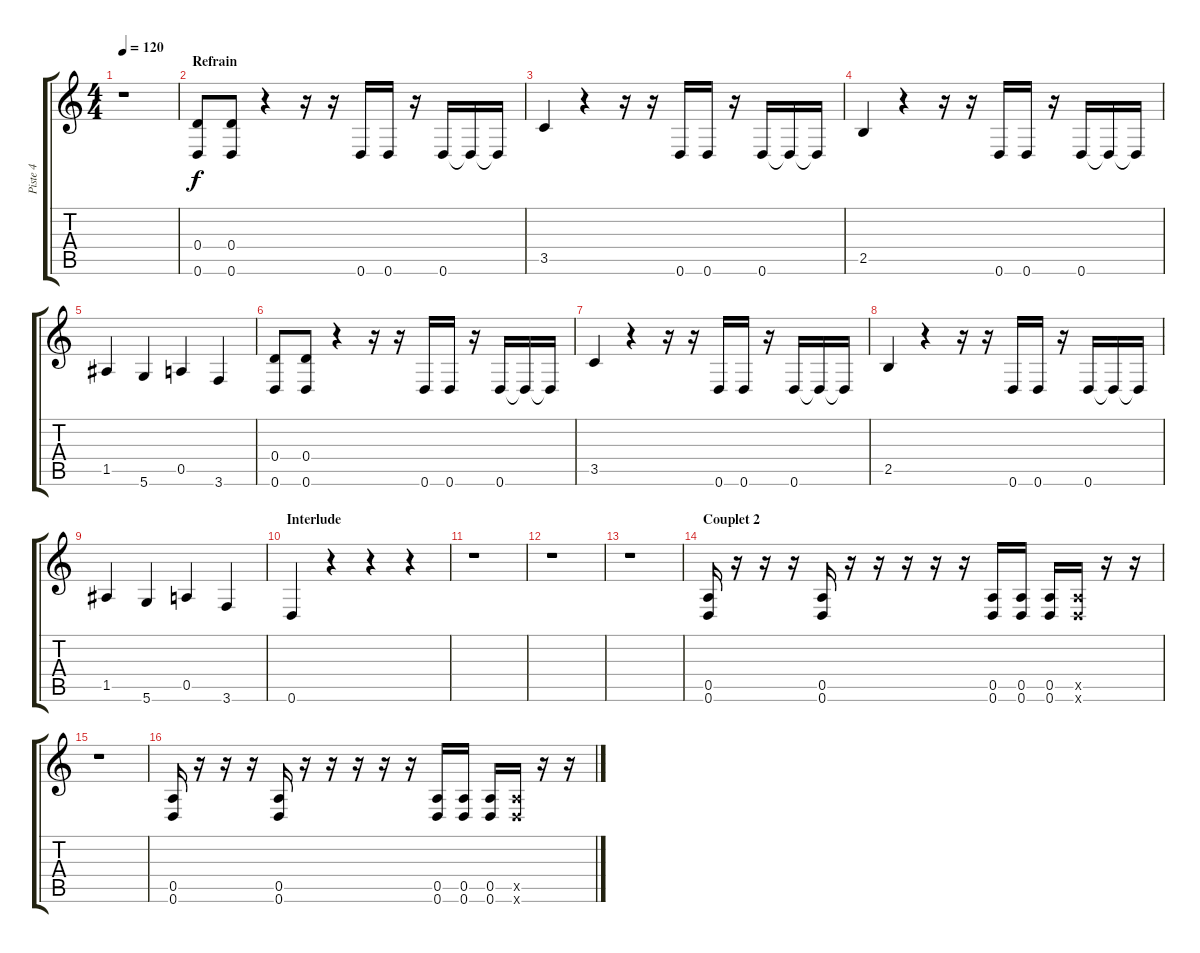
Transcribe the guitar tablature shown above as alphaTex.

\track ("Piste 4" "Piste 4") {instrument distortionguitar}
\staff {score tabs}
\tuning (E4 B3 G3 D3 A2 D2) {hide}
\ts (4 4)
\tempo 120
\clef g2
\ks c
r.1{dy f} |
\section ("" "Refrain")
(0.4 0.6).8 (0.4 0.6).8 r.4 r.16 r.16 0.6.16 0.6.16 r.16 0.6.16 0.6{t}.16 0.6{t}.16 |
3.5.4 r.4 r.16 r.16 0.6.16 0.6.16 r.16 0.6.16 0.6{t}.16 0.6{t}.16 |
2.5.4 r.4 r.16 r.16 0.6.16 0.6.16 r.16 0.6.16 0.6{t}.16 0.6{t}.16 |
1.5.4 5.6.4 0.5.4 3.6.4 |
(0.4 0.6).8 (0.4 0.6).8 r.4 r.16 r.16 0.6.16 0.6.16 r.16 0.6.16 0.6{t}.16 0.6{t}.16 |
3.5.4 r.4 r.16 r.16 0.6.16 0.6.16 r.16 0.6.16 0.6{t}.16 0.6{t}.16 |
2.5.4 r.4 r.16 r.16 0.6.16 0.6.16 r.16 0.6.16 0.6{t}.16 0.6{t}.16 |
1.5.4 5.6.4 0.5.4 3.6.4 |
\section ("" "Interlude")
0.6.4 r.4 r.4 r.4 |
r.1 |
r.1 |
r.1 |
\section ("" "Couplet 2")
(0.5 0.6).16 r.16 r.16 r.16 (0.5 0.6).16 r.16 r.16 r.16 r.16 r.16 (0.5 0.6).16 (0.5 0.6).16 (0.5 0.6).16 (0.5{x} 0.6{x}).16 r.16 r.16 |
r.1 |
(0.5 0.6).16 r.16 r.16 r.16 (0.5 0.6).16 r.16 r.16 r.16 r.16 r.16 (0.5 0.6).16 (0.5 0.6).16 (0.5 0.6).16 (0.5{x} 0.6{x}).16 r.16 r.16
